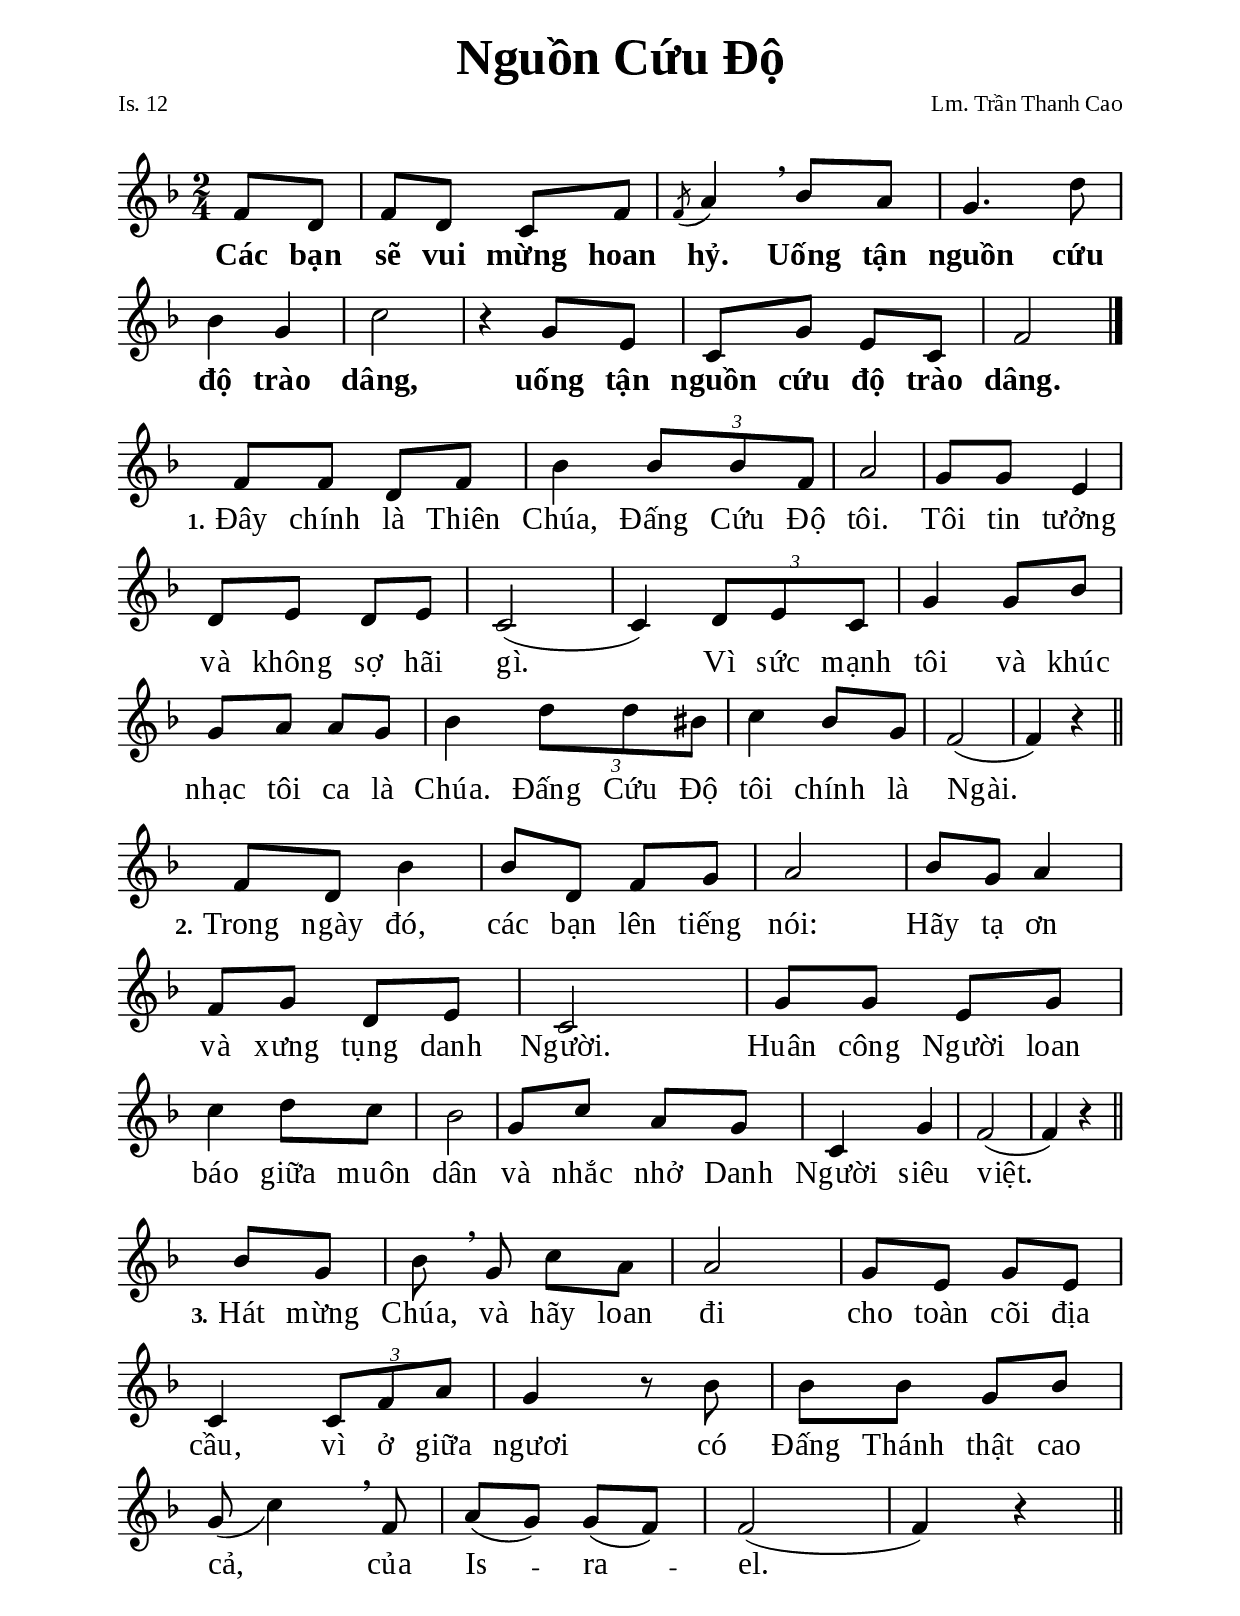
% Cài đặt chung
\version "2.20.0"
\include "english.ly"

\header {
  title = \markup { \fontsize #3 "Nguồn Cứu Độ" }
  poet = "Is. 12"
  composer = "Lm. Trần Thanh Cao"
  arranger = " "
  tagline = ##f
}

\paper {
  #(set-paper-size "a4")
  top-margin = 15\mm
  bottom-margin = 15\mm
  left-margin = 20\mm
  right-margin = 20\mm
  indent = #0
  #(define fonts
    (make-pango-font-tree
      "Liberation Serif"
      "Liberation Serif"
      "Liberation Serif"
      (/ 20 20)))
  page-count = #1
}

% Nhạc điệp khúc
nhacDiepKhuc = \relative c' {
  \partial 4 f8 d |
  f d c f |
  \acciaccatura f8 a4 \breathe bf8 a |
  g4. d'8 |
  bf4 g |
  c2 |
  r4 g8 e |
  c g' e c |
  f2 \bar "|."
}

% Nhạc phiên khúc
nhacPhienKhucMot = \relative c' {
  f8 f d f |
  bf4 \tuplet 3/2 { bf8 bf f } |
  a2 |
  g8 g e4 |
  d8 e d e |
  c2 ( |
  c4) \tuplet 3/2 { d8 e c } |
  g'4 g8 bf |
  g a a g |
  bf4 \tuplet 3/2 { d8 d bs } |
  c4 bf8 g |
  f2 ( |
  f4) r \bar "||"
}

nhacPhienKhucHai = \relative c' {
  f8 d bf'4 |
  bf8 d, f g |
  a2 |
  bf8 g a4 |
  f8 g d e |
  c2 |
  g'8 g e g |
  c4 d8 c |
  bf2 |
  g8 c a g |
  c,4 g' |
  f2 ( |
  f4) r \bar "||"
}

nhacPhienKhucBa = \relative c'' {
  \partial 4 bf8 g |
  bf \breathe g c a |
  a2 |
  g8 e g e |
  c4 \tuplet 3/2 { c8 f a } |
  g4 r8 bf |
  bf bf g bf |
  g _(c4) \breathe f,8 |
  a (g) g (f) |
  f2 ( |
  f4) r \bar "||"
}

% Lời điệp khúc
loiDiepKhuc = \lyricmode {
  Các bạn sẽ vui mừng hoan hỷ.
  Uống tận nguồn cứu độ trào dâng,
  uống tận nguồn cứu độ trào dâng.
}

% Lời phiên khúc
loiPhienKhucMot = \lyricmode {
  \set stanza = #"1."
  Đây chính là Thiên Chúa, Đấng Cứu Độ tôi.
  Tôi tin tưởng và không sợ hãi gì.
  Vì sức mạnh tôi và khúc nhạc tôi ca là Chúa.
  Đấng Cứu Độ tôi chính là Ngài.
}

loiPhienKhucHai = \lyricmode {
  \set stanza = #"2."
  Trong ngày đó, các bạn lên tiếng nói:
  Hãy tạ ơn và xưng tụng danh Người.
  Huân công Người loan báo giữa muôn dân
  và nhắc nhở Danh Người siêu việt.
}

loiPhienKhucBa = \lyricmode {
  \set stanza = #"3."
  Hát mừng Chúa, và hãy loan đi cho toàn cõi địa cầu,
  vì ở giữa ngươi có Đấng Thánh thật cao cả,
  của Is -- ra -- el.
}


% Dàn trang
\score {
  \new ChoirStaff <<
    \new Staff = diepKhuc \with {
        \consists "Merge_rests_engraver"
        \magnifyStaff #(magstep +1)
      }
      <<
      \new Voice = beSop {
        \key f \major \time 2/4 \stemNeutral \nhacDiepKhuc
      }
    >>
    \new Lyrics \lyricsto beSop \loiDiepKhuc
  >>
  \layout {
    \override Lyrics.LyricText.font-series = #'bold
    \override Lyrics.LyricText.font-size = #+3
    \override Lyrics.LyricSpace.minimum-distance = #2.0
    \override Score.BarNumber.break-visibility = ##(#f #f #f)
  }
}

\score {
  \new ChoirStaff <<
    \new Staff = phienKhuc \with {
        \magnifyStaff #(magstep +1)
      }
      <<
      \new Voice = beSop {
        \key f \major \time 2/4 \nhacPhienKhucMot
      }
    >>
    \new Lyrics \lyricsto beSop \loiPhienKhucMot
  >>
  \layout {
    \override Staff.TimeSignature.transparent = ##t
    \override Lyrics.LyricText.font-size = #+3
    \override Lyrics.LyricSpace.minimum-distance = #2.0
    \override Score.BarNumber.break-visibility = ##(#f #f #f)
  } 
}

\score {
  \new ChoirStaff <<
    \new Staff = phienKhuc \with {
        \magnifyStaff #(magstep +1)
      }
      <<
      \new Voice = beSop {
        \key f \major \time 2/4 \nhacPhienKhucHai
      }
    >>
    \new Lyrics \lyricsto beSop \loiPhienKhucHai
  >>
  \layout {
    \override Staff.TimeSignature.transparent = ##t
    \override Lyrics.LyricText.font-size = #+3
    \override Lyrics.LyricSpace.minimum-distance = #2.0
    \override Score.BarNumber.break-visibility = ##(#f #f #f)
  } 
}

\score {
  \new ChoirStaff <<
    \new Staff = phienKhuc \with {
        \magnifyStaff #(magstep +1)
      }
      <<
      \new Voice = beSop {
        \key f \major \time 2/4 \nhacPhienKhucBa
      }
    >>
    \new Lyrics \lyricsto beSop \loiPhienKhucBa
  >>
  \layout {
    \override Staff.TimeSignature.transparent = ##t
    \override Lyrics.LyricText.font-size = #+3
    \override Lyrics.LyricSpace.minimum-distance = #2.0
    \override Score.BarNumber.break-visibility = ##(#f #f #f)
  } 
}
